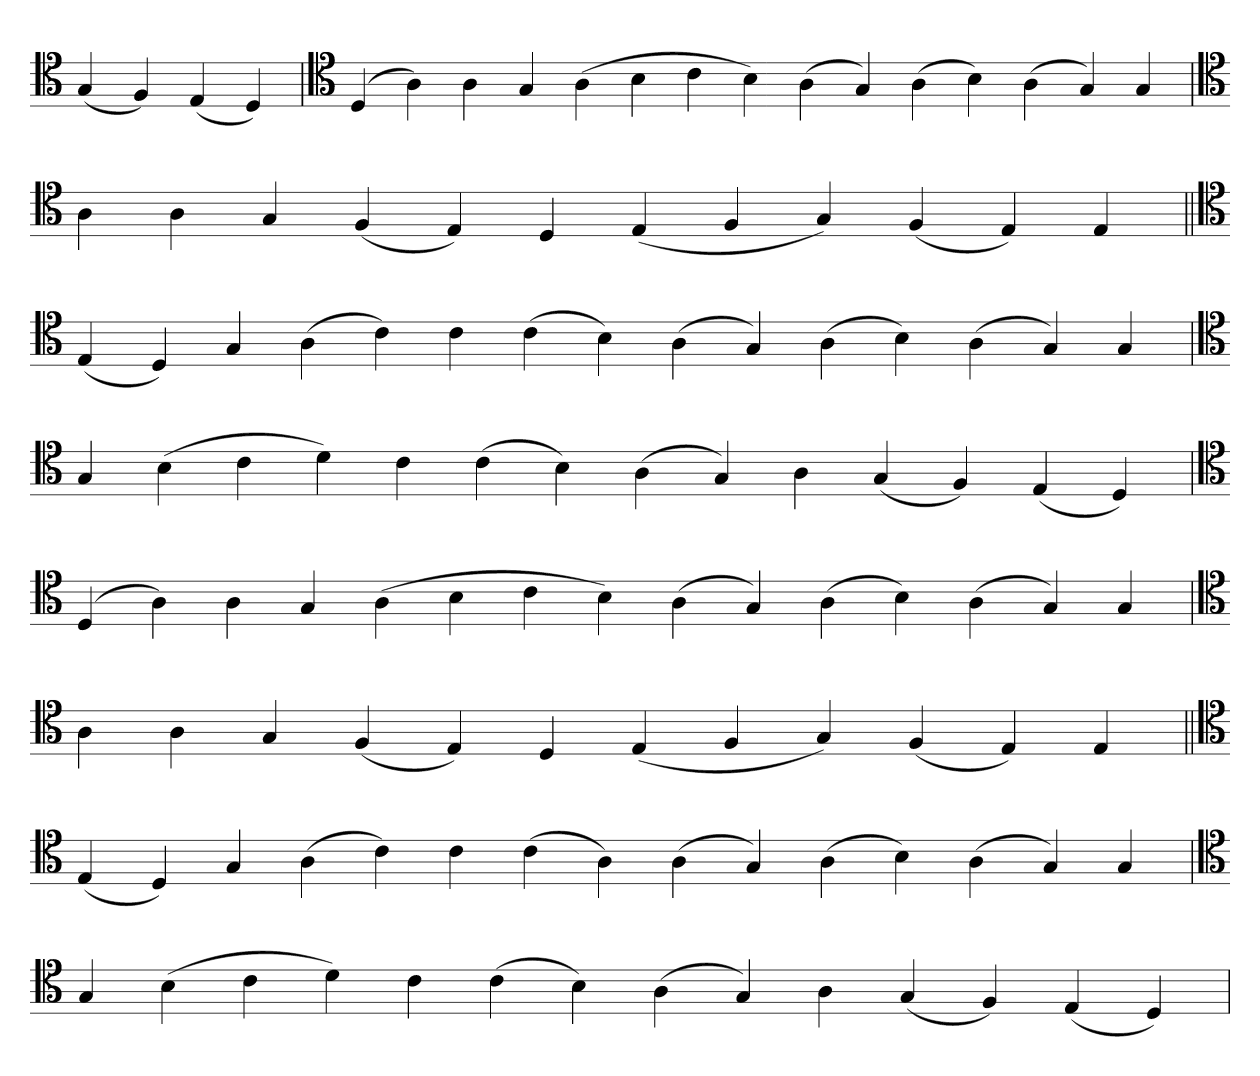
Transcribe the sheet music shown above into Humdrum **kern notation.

**kern
*part1
*staff1
*clefC4
=
(4G
4F)
(4E
4D)
='
*clefC4
(4D
4A)
4A
4G
(4A
4B
4c
4B)
(4A
4G)
(4A
4B)
(4A
4G)
4G
=`
*clefC4
4A
4A
4G
(4F
4E)
4D
(4E
4F
4G)
(4F
4E)
4E
=||
*clefC4
(4E
4D)
4G
(4A
4c)
4c
(4c
4B)
(4A
4G)
(4A
4B)
(4A
4G)
4G
=`
*clefC4
4G
(4B
4c
4d)
4c
(4c
4B)
(4A
4G)
4A
(4G
4F)
(4E
4D)
='
*clefC4
(4D
4A)
4A
4G
(4A
4B
4c
4B)
(4A
4G)
(4A
4B)
(4A
4G)
4G
=`
*clefC4
4A
4A
4G
(4F
4E)
4D
(4E
4F
4G)
(4F
4E)
4E
=||
*clefC4
(4E
4D)
4G
(4A
4c)
4c
(4c
4A)
(4A
4G)
(4A
4B)
(4A
4G)
4G
=`
*clefC4
4G
(4B
4c
4d)
4c
(4c
4B)
(4A
4G)
4A
(4G
4F)
(4E
4D)
='
*-
